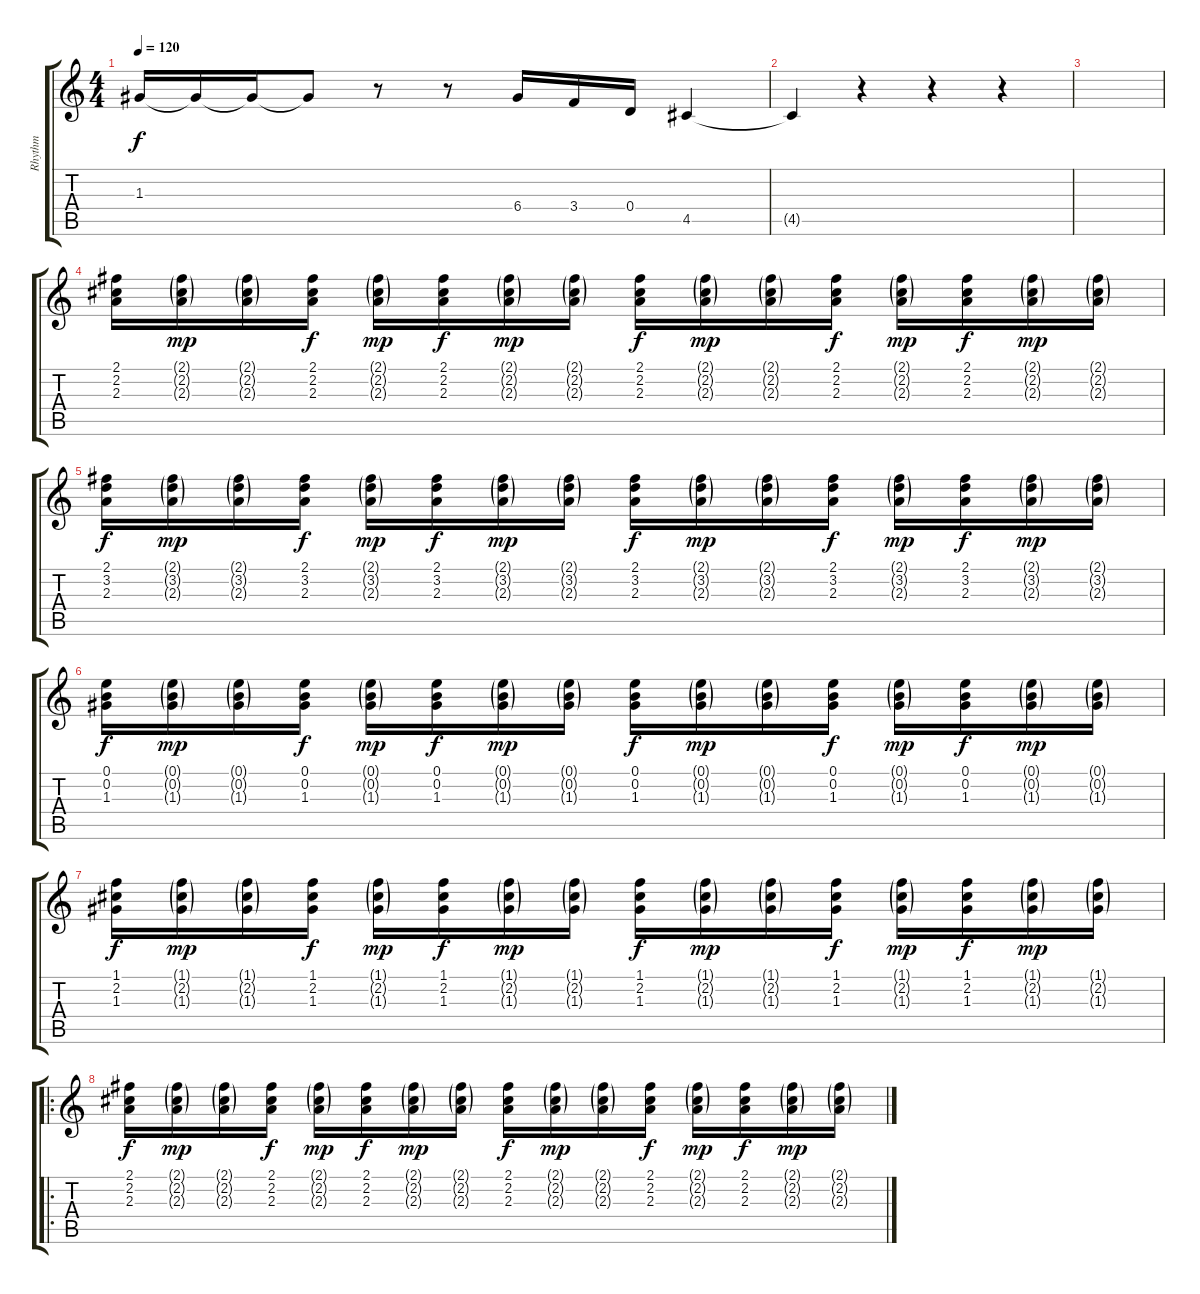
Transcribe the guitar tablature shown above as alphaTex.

\track ("Rhythm" "Rhythm") {instrument acousticguitarnylon}
\staff {score tabs}
\tuning (E4 B3 G3 D3 A2 E2) {hide}
\ts (4 4)
\tempo 120
\clef g2
\ks c
1.3.16{dy f instrument acousticguitarnylon} 1.3{t}.16 1.3{t}.16 1.3{t}.8 r.8 r.8 6.4.16 3.4.16 0.4.16 4.5.4 |
4.5{t}.4 r.4 r.4 r.4 |
|
(2.1 2.2 2.3).16 (2.1{g} 2.2{g} 2.3{g}).16{dy mp} (2.1{g} 2.2{g} 2.3{g}).16 (2.1 2.2 2.3).16{dy f} (2.1{g} 2.2{g} 2.3{g}).16{dy mp} (2.1 2.2 2.3).16{dy f} (2.1{g} 2.2{g} 2.3{g}).16{dy mp} (2.1{g} 2.2{g} 2.3{g}).16 (2.1 2.2 2.3).16{dy f} (2.1{g} 2.2{g} 2.3{g}).16{dy mp} (2.1{g} 2.2{g} 2.3{g}).16 (2.1 2.2 2.3).16{dy f} (2.1{g} 2.2{g} 2.3{g}).16{dy mp} (2.1 2.2 2.3).16{dy f} (2.1{g} 2.2{g} 2.3{g}).16{dy mp} (2.1{g} 2.2{g} 2.3{g}).16 |
(2.1 3.2 2.3).16{dy f} (2.1{g} 3.2{g} 2.3{g}).16{dy mp} (2.1{g} 3.2{g} 2.3{g}).16 (2.1 3.2 2.3).16{dy f} (2.1{g} 3.2{g} 2.3{g}).16{dy mp} (2.1 3.2 2.3).16{dy f} (2.1{g} 3.2{g} 2.3{g}).16{dy mp} (2.1{g} 3.2{g} 2.3{g}).16 (2.1 3.2 2.3).16{dy f} (2.1{g} 3.2{g} 2.3{g}).16{dy mp} (2.1{g} 3.2{g} 2.3{g}).16 (2.1 3.2 2.3).16{dy f} (2.1{g} 3.2{g} 2.3{g}).16{dy mp} (2.1 3.2 2.3).16{dy f} (2.1{g} 3.2{g} 2.3{g}).16{dy mp} (2.1{g} 3.2{g} 2.3{g}).16 |
(0.1 0.2 1.3).16{dy f} (0.1{g} 0.2{g} 1.3{g}).16{dy mp} (0.1{g} 0.2{g} 1.3{g}).16 (0.1 0.2 1.3).16{dy f} (0.1{g} 0.2{g} 1.3{g}).16{dy mp} (0.1 0.2 1.3).16{dy f} (0.1{g} 0.2{g} 1.3{g}).16{dy mp} (0.1{g} 0.2{g} 1.3{g}).16 (0.1 0.2 1.3).16{dy f} (0.1{g} 0.2{g} 1.3{g}).16{dy mp} (0.1{g} 0.2{g} 1.3{g}).16 (0.1 0.2 1.3).16{dy f} (0.1{g} 0.2{g} 1.3{g}).16{dy mp} (0.1 0.2 1.3).16{dy f} (0.1{g} 0.2{g} 1.3{g}).16{dy mp} (0.1{g} 0.2{g} 1.3{g}).16 |
(1.1 2.2 1.3).16{dy f} (1.1{g} 2.2{g} 1.3{g}).16{dy mp} (1.1{g} 2.2{g} 1.3{g}).16 (1.1 2.2 1.3).16{dy f} (1.1{g} 2.2{g} 1.3{g}).16{dy mp} (1.1 2.2 1.3).16{dy f} (1.1{g} 2.2{g} 1.3{g}).16{dy mp} (1.1{g} 2.2{g} 1.3{g}).16 (1.1 2.2 1.3).16{dy f} (1.1{g} 2.2{g} 1.3{g}).16{dy mp} (1.1{g} 2.2{g} 1.3{g}).16 (1.1 2.2 1.3).16{dy f} (1.1{g} 2.2{g} 1.3{g}).16{dy mp} (1.1 2.2 1.3).16{dy f} (1.1{g} 2.2{g} 1.3{g}).16{dy mp} (1.1{g} 2.2{g} 1.3{g}).16 |
\ro
(2.1 2.2 2.3).16{dy f} (2.1{g} 2.2{g} 2.3{g}).16{dy mp} (2.1{g} 2.2{g} 2.3{g}).16 (2.1 2.2 2.3).16{dy f} (2.1{g} 2.2{g} 2.3{g}).16{dy mp} (2.1 2.2 2.3).16{dy f} (2.1{g} 2.2{g} 2.3{g}).16{dy mp} (2.1{g} 2.2{g} 2.3{g}).16 (2.1 2.2 2.3).16{dy f} (2.1{g} 2.2{g} 2.3{g}).16{dy mp} (2.1{g} 2.2{g} 2.3{g}).16 (2.1 2.2 2.3).16{dy f} (2.1{g} 2.2{g} 2.3{g}).16{dy mp} (2.1 2.2 2.3).16{dy f} (2.1{g} 2.2{g} 2.3{g}).16{dy mp} (2.1{g} 2.2{g} 2.3{g}).16
